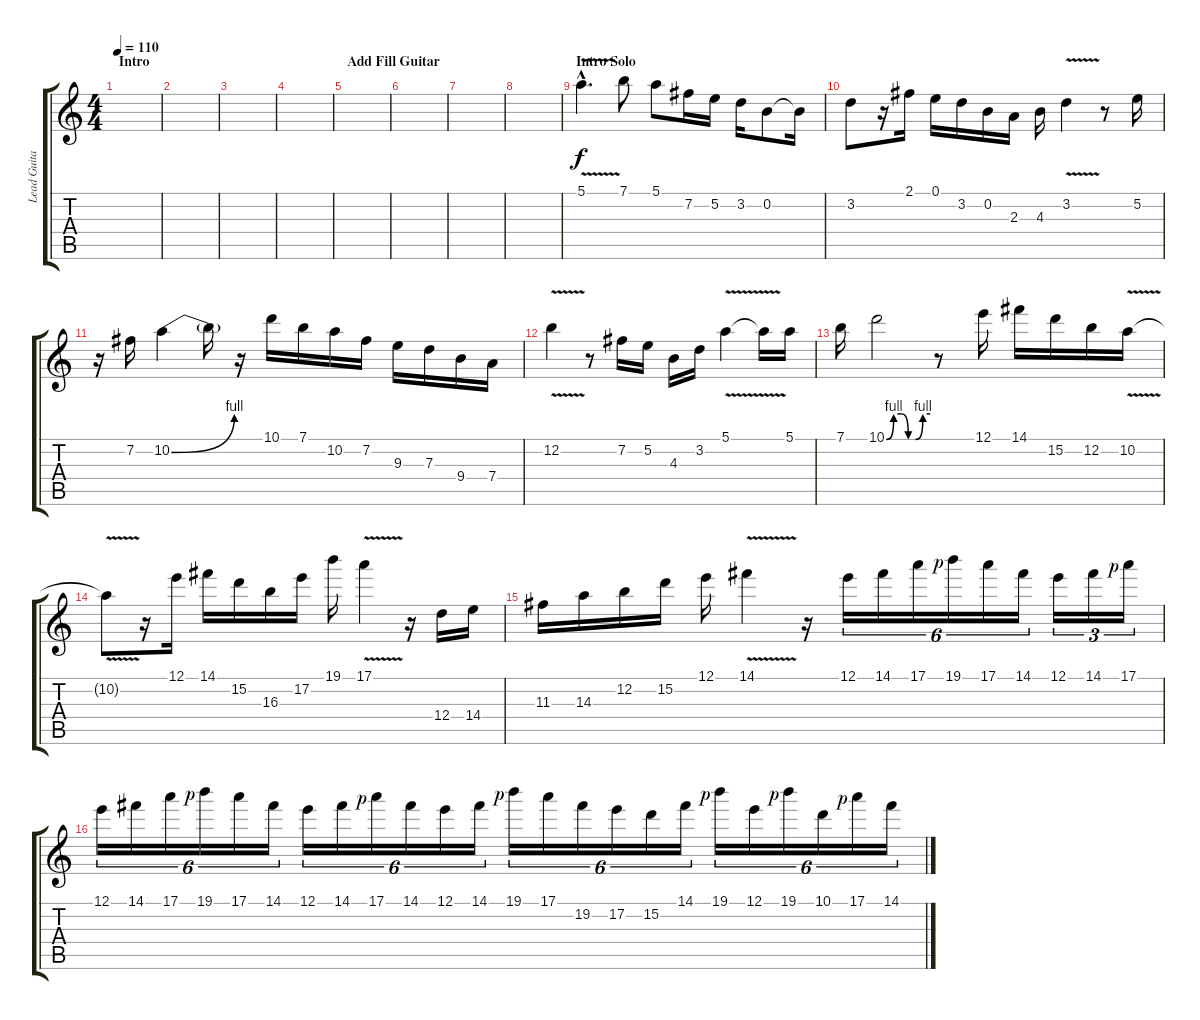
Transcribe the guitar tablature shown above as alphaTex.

\track ("Lead Guitar" "Lead Guita") {instrument distortionguitar}
\staff {score tabs}
\tuning (E4 B3 G3 D3 A2 E2) {hide}
\ts (4 4)
\section ("" "Intro")
\tempo 110
\clef g2
\ks c
|
|
|
|
\section ("" "Add Fill Guitar")
|
|
|
|
\section ("" "Intro Solo")
5.1{v hac}.4{d} 7.1.8 5.1.8 7.2.16 5.2.16 3.2.16 0.2.8 0.2{t}.16 |
3.2.8 r.16 2.1.16 0.1.16 3.2.16 0.2.16 2.3.16 4.3.16 3.2{v}.4 r.8 5.2.16 |
r.16 7.2.16 10.2{be (bend 0 0 60 4)}.4 10.2{t}.16 r.16 10.1.16 7.1.16 10.2.16 7.2.16 9.3.16 7.3.16 9.4.16 7.4.16 |
12.2{v}.4 r.8 7.2.16 5.2.16 4.3.16 3.2.16 5.1{v}.4 5.1{t}.16 5.1.16 |
7.1.16 10.1{be (custom 0 0 10 4 20 4 30 0 40 0 50 4 60 4)}.2 r.8 12.1.16 14.1.16 15.2.16 12.2.16 10.2{v}.16 |
10.2{t}.8 r.16 12.1.16 14.1.16 15.2.16 16.3.16 17.2.16 19.1.16 17.1{v}.4 r.16 12.4.16 14.4.16 |
11.3.16 14.3.16 12.2.16 15.2.16 12.1.16 14.1{v}.4 r.16 12.1.16{tu (6 4)} 14.1.16{tu (6 4)} 17.1.16{tu (6 4)} 19.1{rf 1}.16{tu (6 4)} 17.1.16{tu (6 4)} 14.1.16{tu (6 4)} 12.1.16{tu (3 2)} 14.1.16{tu (3 2)} 17.1{rf 1}.16{tu (3 2)} |
12.1.16{tu (6 4)} 14.1.16{tu (6 4)} 17.1.16{tu (6 4)} 19.1{rf 1}.16{tu (6 4)} 17.1.16{tu (6 4)} 14.1.16{tu (6 4)} 12.1.16{tu (6 4)} 14.1.16{tu (6 4)} 17.1{rf 1}.16{tu (6 4)} 14.1.16{tu (6 4)} 12.1.16{tu (6 4)} 14.1.16{tu (6 4)} 19.1{rf 1}.16{tu (6 4)} 17.1.16{tu (6 4)} 19.2.16{tu (6 4)} 17.2.16{tu (6 4)} 15.2.16{tu (6 4)} 14.1.16{tu (6 4)} 19.1{rf 1}.16{tu (6 4)} 12.1.16{tu (6 4)} 19.1{rf 1}.16{tu (6 4)} 10.1.16{tu (6 4)} 17.1{rf 1}.16{tu (6 4)} 14.1.16{tu (6 4)}
